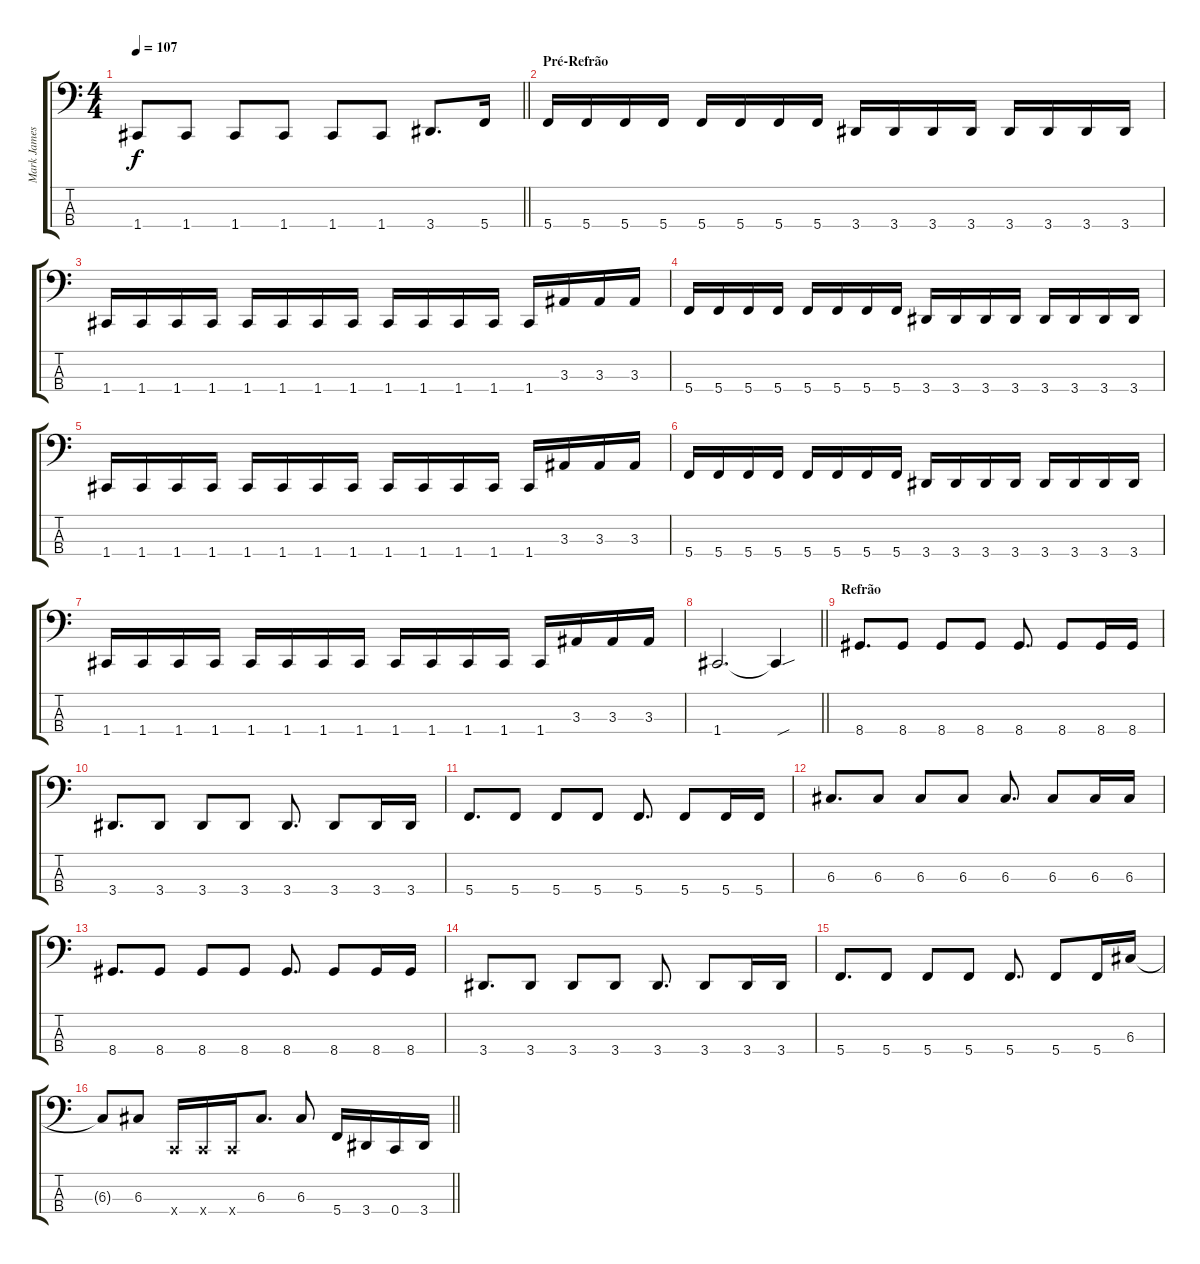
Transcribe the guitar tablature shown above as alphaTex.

\track ("Mark James" "Mark James") {instrument electricbasspick}
\staff {score tabs}
\tuning (F2 C2 G1 C1) {hide}
\ts (4 4)
\tempo 107
\clef f4
\barLineRight lightlight
\ks c
1.4{t}.8{dy f} 1.4.8 1.4.8 1.4.8 1.4.8 1.4.8 3.4.8{d} 5.4.16 |
\section ("" "Pré-Refrão")
5.4.16 5.4.16 5.4.16 5.4.16 5.4.16 5.4.16 5.4.16 5.4.16 3.4.16 3.4.16 3.4.16 3.4.16 3.4.16 3.4.16 3.4.16 3.4.16 |
1.4.16 1.4.16 1.4.16 1.4.16 1.4.16 1.4.16 1.4.16 1.4.16 1.4.16 1.4.16 1.4.16 1.4.16 1.4.16 3.3.16 3.3.16 3.3.16 |
5.4.16 5.4.16 5.4.16 5.4.16 5.4.16 5.4.16 5.4.16 5.4.16 3.4.16 3.4.16 3.4.16 3.4.16 3.4.16 3.4.16 3.4.16 3.4.16 |
1.4.16 1.4.16 1.4.16 1.4.16 1.4.16 1.4.16 1.4.16 1.4.16 1.4.16 1.4.16 1.4.16 1.4.16 1.4.16 3.3.16 3.3.16 3.3.16 |
5.4.16 5.4.16 5.4.16 5.4.16 5.4.16 5.4.16 5.4.16 5.4.16 3.4.16 3.4.16 3.4.16 3.4.16 3.4.16 3.4.16 3.4.16 3.4.16 |
1.4.16 1.4.16 1.4.16 1.4.16 1.4.16 1.4.16 1.4.16 1.4.16 1.4.16 1.4.16 1.4.16 1.4.16 1.4.16 3.3.16 3.3.16 3.3.16 |
\barLineRight lightlight
1.4.2{d} 1.4{sou t}.4 |
\section ("" "Refrão")
8.4.8{d} 8.4.8 8.4.8 8.4.8 8.4.8{d} 8.4.8 8.4.16 8.4.16 |
3.4.8{d} 3.4.8 3.4.8 3.4.8 3.4.8{d} 3.4.8 3.4.16 3.4.16 |
5.4.8{d} 5.4.8 5.4.8 5.4.8 5.4.8{d} 5.4.8 5.4.16 5.4.16 |
6.3.8{d} 6.3.8 6.3.8 6.3.8 6.3.8{d} 6.3.8 6.3.16 6.3.16 |
8.4.8{d} 8.4.8 8.4.8 8.4.8 8.4.8{d} 8.4.8 8.4.16 8.4.16 |
3.4.8{d} 3.4.8 3.4.8 3.4.8 3.4.8{d} 3.4.8 3.4.16 3.4.16 |
5.4.8{d} 5.4.8 5.4.8 5.4.8 5.4.8{d} 5.4.8 5.4.16 6.3.16 |
\barLineRight lightlight
6.3{t}.8 6.3.8 0.4{x}.16 0.4{x}.16 0.4{x}.16 6.3.8{d} 6.3.8 5.4.16 3.4.16 0.4.16 3.4.16
